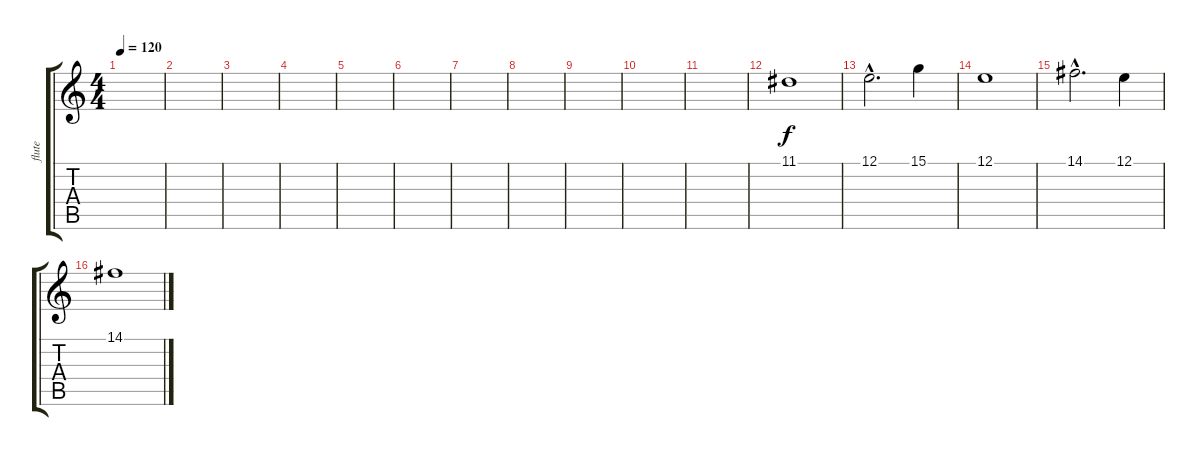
\track ("flute" "flute") {instrument flute}
\staff {score tabs}
\tuning (E4 B3 G3 D3 A2 E2) {hide}
\ts (4 4)
\tempo 120
\clef g2
\ks c
|
|
|
|
|
|
|
|
|
|
|
11.1.1 |
12.1{hac}.2{d} 15.1.4 |
12.1.1 |
14.1{hac}.2{d} 12.1.4 |
14.1.1
